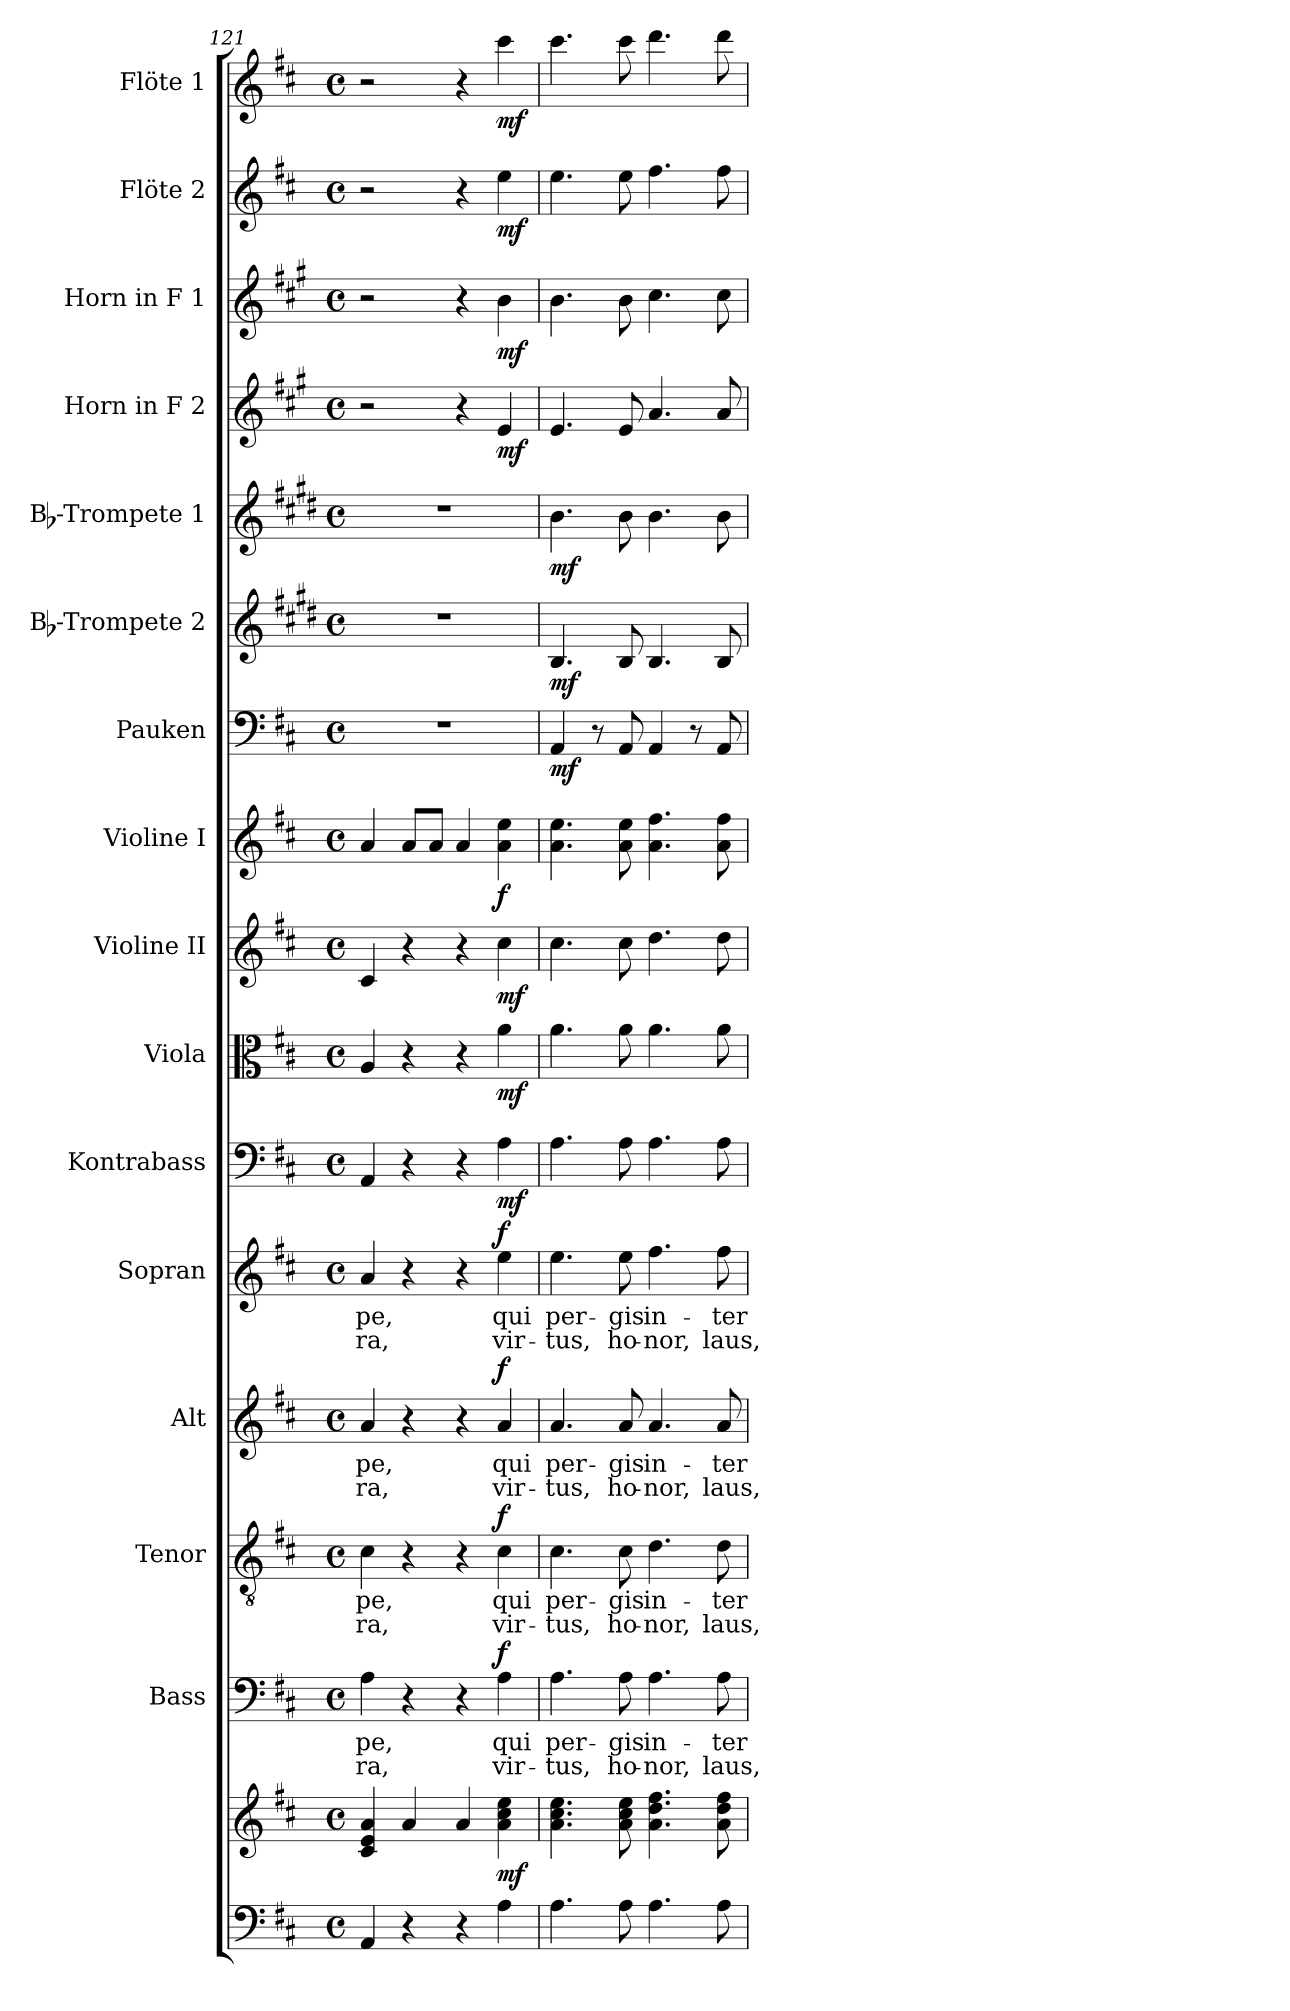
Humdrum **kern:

**kern	**kern	**dynam	**kern	**text	**text	**dynam	**kern	**text	**text	**dynam	**kern	**text	**text	**dynam	**kern	**text	**text	**dynam	**kern	**dynam	**kern	**dynam	**kern	**dynam	**kern	**dynam	**kern	**dynam	**kern	**dynam	**kern	**dynam	**kern	**dynam	**kern	**dynam	**kern	**dynam	**kern	**dynam
*part16	*part16	*part16	*part15	*part15	*part15	*part15	*part14	*part14	*part14	*part14	*part13	*part13	*part13	*part13	*part12	*part12	*part12	*part12	*part11	*part11	*part10	*part10	*part9	*part9	*part8	*part8	*part7	*part7	*part6	*part6	*part5	*part5	*part4	*part4	*part3	*part3	*part2	*part2	*part1	*part1
*staff17	*staff16	*staff16/17	*staff15	*staff15	*staff15	*staff15	*staff14	*staff14	*staff14	*staff14	*staff13	*staff13	*staff13	*staff13	*staff12	*staff12	*staff12	*staff12	*staff11	*staff11	*staff10	*staff10	*staff9	*staff9	*staff8	*staff8	*staff7	*staff7	*staff6	*staff6	*staff5	*staff5	*staff4	*staff4	*staff3	*staff3	*staff2	*staff2	*staff1	*staff1
*	*	*	*I"Bass	*	*	*	*I"Tenor	*	*	*	*I"Alt	*	*	*	*I"Sopran	*	*	*	*I"Kontrabass	*	*I"Viola	*	*I"Violine II	*	*I"Violine I	*	*I"Pauken	*	*I"Bb-Trompete 2	*	*I"Bb-Trompete 1	*	*I"Horn in F 2	*	*I"Horn in F 1	*	*I"Flöte 2	*	*I"Flöte 1	*
*	*	*	*I'B.	*	*	*	*I'T.	*	*	*	*I'A.	*	*	*	*I'S.	*	*	*	*I'Kb.	*	*I'Vla.	*	*I'Vl. II	*	*I'Vl. I	*	*I'Pk.	*	*I'Bb Trp. 2	*	*I'Bb Trp. 1	*	*	*	*	*	*I'Fl. 2	*	*I'Fl. 1	*
*clefF4	*clefG2	*	*clefF4	*	*	*	*clefGv2	*	*	*	*clefG2	*	*	*	*clefG2	*	*	*	*clefF4	*	*clefC3	*	*clefG2	*	*clefG2	*	*clefF4	*	*clefG2	*	*clefG2	*	*clefG2	*	*clefG2	*	*clefG2	*	*clefG2	*
*	*	*	*	*	*	*	*	*	*	*	*	*	*	*	*	*	*	*	*ITrd7c12	*	*	*	*	*	*	*	*	*	*ITrd1c2	*	*ITrd1c2	*	*ITrd4c7	*	*ITrd4c7	*	*	*	*	*
*k[f#c#]	*k[f#c#]	*	*k[f#c#]	*	*	*	*k[f#c#]	*	*	*	*k[f#c#]	*	*	*	*k[f#c#]	*	*	*	*k[f#c#]	*	*k[f#c#]	*	*k[f#c#]	*	*k[f#c#]	*	*k[f#c#]	*	*k[f#c#]	*	*k[f#c#]	*	*k[f#c#]	*	*k[f#c#]	*	*k[f#c#]	*	*k[f#c#]	*
*D:	*D:	*	*D:	*	*	*	*D:	*	*	*	*D:	*	*	*	*D:	*	*	*	*D:	*	*D:	*	*D:	*	*D:	*	*D:	*	*D:	*	*D:	*	*D:	*	*D:	*	*D:	*	*D:	*
*M4/4	*M4/4	*	*M4/4	*	*	*	*M4/4	*	*	*	*M4/4	*	*	*	*M4/4	*	*	*	*M4/4	*	*M4/4	*	*M4/4	*	*M4/4	*	*M4/4	*	*M4/4	*	*M4/4	*	*M4/4	*	*M4/4	*	*M4/4	*	*M4/4	*
*met(c)	*met(c)	*	*met(c)	*	*	*	*met(c)	*	*	*	*met(c)	*	*	*	*met(c)	*	*	*	*met(c)	*	*met(c)	*	*met(c)	*	*met(c)	*	*met(c)	*	*met(c)	*	*met(c)	*	*met(c)	*	*met(c)	*	*met(c)	*	*met(c)	*
=121	=121	=121	=121	=121	=121	=121	=121	=121	=121	=121	=121	=121	=121	=121	=121	=121	=121	=121	=121	=121	=121	=121	=121	=121	=121	=121	=121	=121	=121	=121	=121	=121	=121	=121	=121	=121	=121	=121	=121	=121
!	!	!	!	!LO:LY:b	!LO:LY:b	!	!	!LO:LY:b	!LO:LY:b	!	!	!LO:LY:b	!LO:LY:b	!	!	!LO:LY:b	!LO:LY:b	!	!	!	!	!	!	!	!	!	!	!	!	!	!	!	!	!	!	!	!	!	!	!
4AA/	4c#/ 4e/ 4a/	.	4A\	-pe,	-ra,	.	4c#\	-pe,	-ra,	.	4a/	-pe,	-ra,	.	4a/	-pe,	-ra,	.	4AAA/	.	4A/	.	4c#/	.	4a/	.	1r	.	1r	.	1r	.	2r	.	2r	.	2r	.	2r	.
4r	4a/	.	4r	.	.	.	4r	.	.	.	4r	.	.	.	4r	.	.	.	4r	.	4r	.	4r	.	8a/L	.	.	.	.	.	.	.	.	.	.	.	.	.	.	.
.	.	.	.	.	.	.	.	.	.	.	.	.	.	.	.	.	.	.	.	.	.	.	.	.	8a/J	.	.	.	.	.	.	.	.	.	.	.	.	.	.	.
4r	4a/	.	4r	.	.	.	4r	.	.	.	4r	.	.	.	4r	.	.	.	4r	.	4r	.	4r	.	4a/	.	.	.	.	.	.	.	4r	.	4r	.	4r	.	4r	.
!	!	!LO:DY:b	!	!LO:LY:b	!LO:LY:b	!LO:DY:a	!	!LO:LY:b	!LO:LY:b	!LO:DY:a	!	!LO:LY:b	!LO:LY:b	!LO:DY:a	!	!LO:LY:b	!LO:LY:b	!LO:DY:a	!	!LO:DY:b	!	!LO:DY:b	!	!LO:DY:b	!	!LO:DY:b	!	!	!	!	!	!	!	!LO:DY:b	!	!LO:DY:b	!	!LO:DY:b	!	!LO:DY:b
4A\	4a\ 4cc#\ 4ee\	mf	4A\	qui	vir-	f	4c#\	qui	vir-	f	4a/	qui	vir-	f	4ee\	qui	vir-	f	4AA\	mf	4a\	mf	4cc#\	mf	4a\ 4ee\	f	.	.	.	.	.	.	4A/	mf	4e\	mf	4ee\	mf	4ccc#\	mf
!!LO:PB:g=z
=122	=122	=122	=122	=122	=122	=122	=122	=122	=122	=122	=122	=122	=122	=122	=122	=122	=122	=122	=122	=122	=122	=122	=122	=122	=122	=122	=122	=122	=122	=122	=122	=122	=122	=122	=122	=122	=122	=122	=122	=122
!	!	!	!	!LO:LY:b	!LO:LY:b	!	!	!LO:LY:b	!LO:LY:b	!	!	!LO:LY:b	!LO:LY:b	!	!	!LO:LY:b	!LO:LY:b	!	!	!	!	!	!	!	!	!	!	!LO:DY:b	!	!LO:DY:b	!	!LO:DY:b	!	!	!	!	!	!	!	!
4.A\	4.a\ 4.cc#\ 4.ee\	.	4.A\	per-	-tus,	.	4.c#\	per-	-tus,	.	4.a/	per-	-tus,	.	4.ee\	per-	-tus,	.	4.AA\	.	4.a\	.	4.cc#\	.	4.a\ 4.ee\	.	4AA/	mf	4.A/	mf	4.a\	mf	4.A/	.	4.e\	.	4.ee\	.	4.ccc#\	.
.	.	.	.	.	.	.	.	.	.	.	.	.	.	.	.	.	.	.	.	.	.	.	.	.	.	.	8r	.	.	.	.	.	.	.	.	.	.	.	.	.
!	!	!	!	!LO:LY:b	!LO:LY:b	!	!	!LO:LY:b	!LO:LY:b	!	!	!LO:LY:b	!LO:LY:b	!	!	!LO:LY:b	!LO:LY:b	!	!	!	!	!	!	!	!	!	!	!	!	!	!	!	!	!	!	!	!	!	!	!
8A\	8a\ 8cc#\ 8ee\	.	8A\	-gis	ho-	.	8c#\	-gis	ho-	.	8a/	-gis	ho-	.	8ee\	-gis	ho-	.	8AA\	.	8a\	.	8cc#\	.	8a\ 8ee\	.	8AA/	.	8A/	.	8a\	.	8A/	.	8e\	.	8ee\	.	8ccc#\	.
!	!	!	!	!LO:LY:b	!LO:LY:b	!	!	!LO:LY:b	!LO:LY:b	!	!	!LO:LY:b	!LO:LY:b	!	!	!LO:LY:b	!LO:LY:b	!	!	!	!	!	!	!	!	!	!	!	!	!	!	!	!	!	!	!	!	!	!	!
4.A\	4.a\ 4.dd\ 4.ff#\	.	4.A\	in-	-nor,	.	4.d\	in-	-nor,	.	4.a/	in-	-nor,	.	4.ff#\	in-	-nor,	.	4.AA\	.	4.a\	.	4.dd\	.	4.a\ 4.ff#\	.	4AA/	.	4.A/	.	4.a\	.	4.d/	.	4.f#\	.	4.ff#\	.	4.ddd\	.
.	.	.	.	.	.	.	.	.	.	.	.	.	.	.	.	.	.	.	.	.	.	.	.	.	.	.	8r	.	.	.	.	.	.	.	.	.	.	.	.	.
!	!	!	!	!LO:LY:b	!LO:LY:b	!	!	!LO:LY:b	!LO:LY:b	!	!	!LO:LY:b	!LO:LY:b	!	!	!LO:LY:b	!LO:LY:b	!	!	!	!	!	!	!	!	!	!	!	!	!	!	!	!	!	!	!	!	!	!	!
8A\	8a\ 8dd\ 8ff#\	.	8A\	-ter	laus,	.	8d\	-ter	laus,	.	8a/	-ter	laus,	.	8ff#\	-ter	laus,	.	8AA\	.	8a\	.	8dd\	.	8a\ 8ff#\	.	8AA/	.	8A/	.	8a\	.	8d/	.	8f#\	.	8ff#\	.	8ddd\	.
=	=	=	=	=	=	=	=	=	=	=	=	=	=	=	=	=	=	=	=	=	=	=	=	=	=	=	=	=	=	=	=	=	=	=	=	=	=	=	=	=
*-	*-	*-	*-	*-	*-	*-	*-	*-	*-	*-	*-	*-	*-	*-	*-	*-	*-	*-	*-	*-	*-	*-	*-	*-	*-	*-	*-	*-	*-	*-	*-	*-	*-	*-	*-	*-	*-	*-	*-	*-
